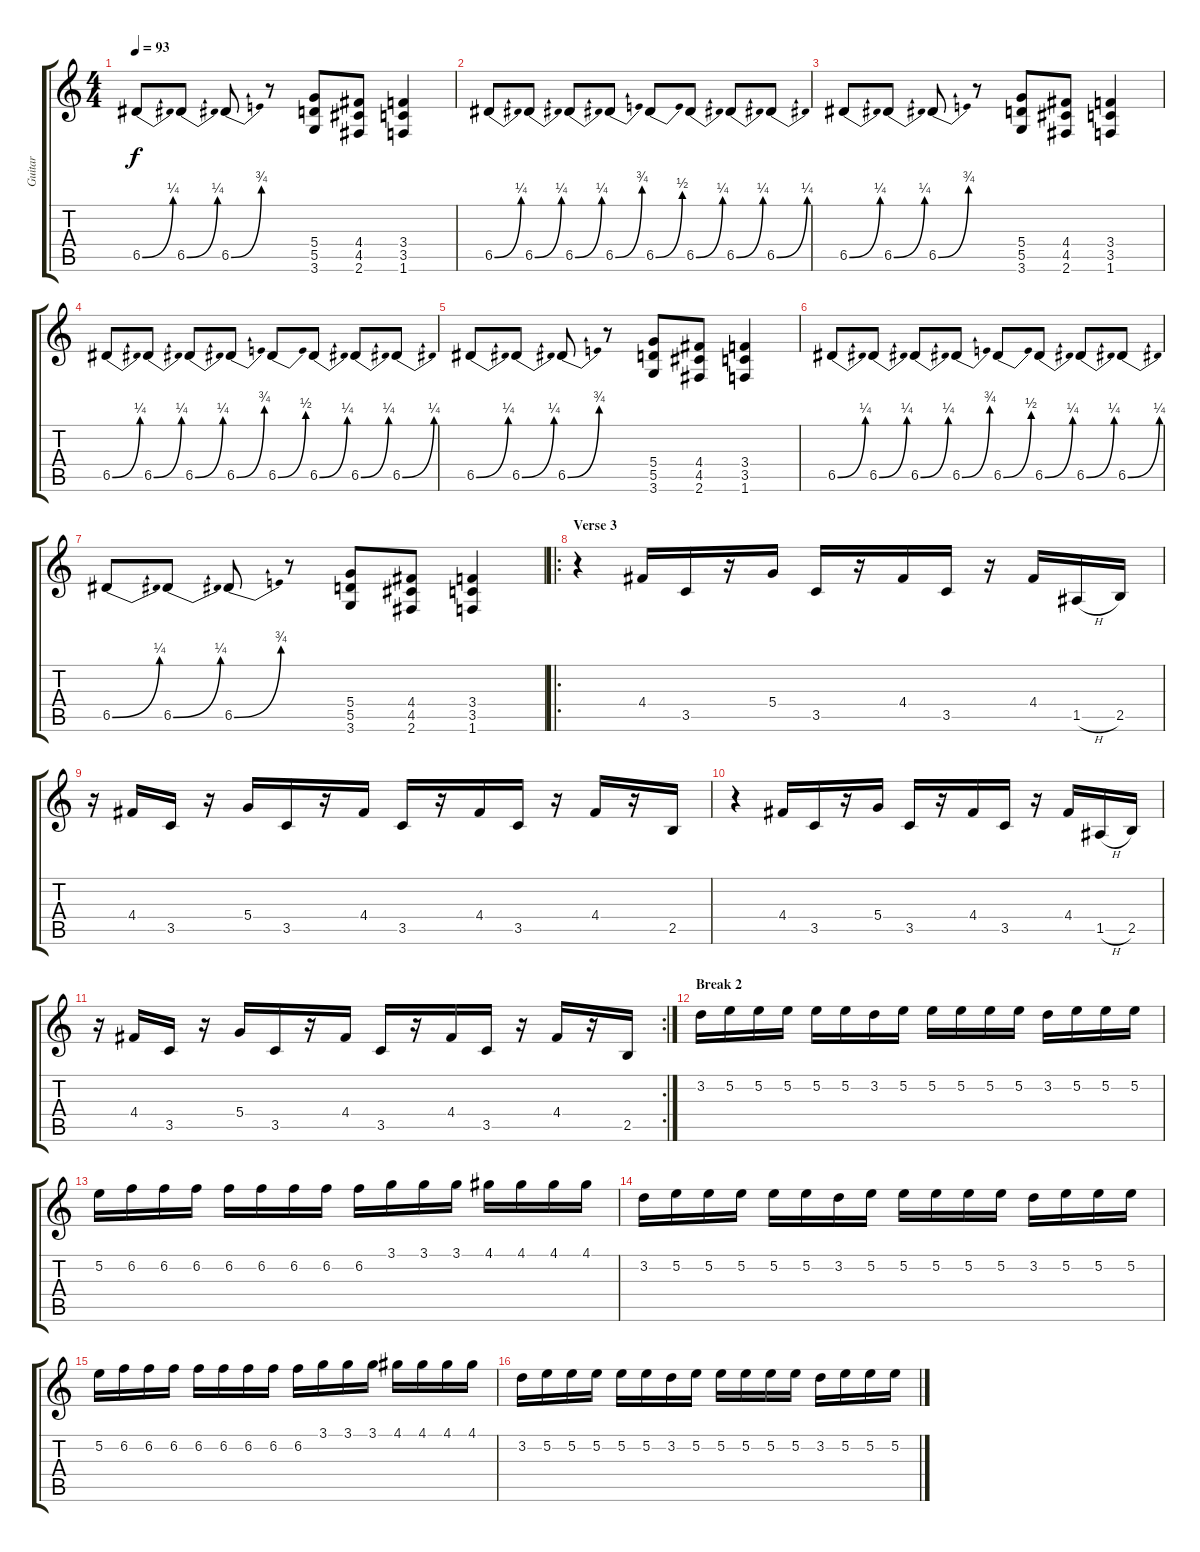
\track ("Guitar" "Guitar") {instrument overdrivenguitar}
\staff {score tabs}
\tuning (E4 B3 G3 D3 A2 E2) {hide}
\ts (4 4)
\tempo 93
\clef g2
\ks c
6.5{be (bend 0 0 60 1)}.8{dy f} 6.5{be (bend 0 0 60 1)}.8 6.5{be (bend 0 0 60 3)}.8 r.8 (5.4 5.5 3.6).8 (4.4 4.5 2.6).8 (3.4 3.5 1.6).4 |
6.5{be (bend 0 0 60 1)}.8{volume 6 balance 5} 6.5{be (bend 0 0 60 1)}.8 6.5{be (bend 0 0 60 1)}.8 6.5{be (bend 0 0 60 3)}.8 6.5{be (bend 0 0 60 2)}.8 6.5{be (bend 0 0 60 1)}.8 6.5{be (bend 0 0 60 1)}.8 6.5{be (bend 0 0 60 1)}.8 |
6.5{be (bend 0 0 60 1)}.8 6.5{be (bend 0 0 60 1)}.8 6.5{be (bend 0 0 60 3)}.8 r.8 (5.4 5.5 3.6).8 (4.4 4.5 2.6).8 (3.4 3.5 1.6).4 |
6.5{be (bend 0 0 60 1)}.8{volume 7 balance 5} 6.5{be (bend 0 0 60 1)}.8 6.5{be (bend 0 0 60 1)}.8 6.5{be (bend 0 0 60 3)}.8 6.5{be (bend 0 0 60 2)}.8 6.5{be (bend 0 0 60 1)}.8 6.5{be (bend 0 0 60 1)}.8 6.5{be (bend 0 0 60 1)}.8 |
6.5{be (bend 0 0 60 1)}.8 6.5{be (bend 0 0 60 1)}.8 6.5{be (bend 0 0 60 3)}.8 r.8 (5.4 5.5 3.6).8 (4.4 4.5 2.6).8 (3.4 3.5 1.6).4 |
6.5{be (bend 0 0 60 1)}.8{volume 8 balance 7} 6.5{be (bend 0 0 60 1)}.8 6.5{be (bend 0 0 60 1)}.8 6.5{be (bend 0 0 60 3)}.8 6.5{be (bend 0 0 60 2)}.8 6.5{be (bend 0 0 60 1)}.8 6.5{be (bend 0 0 60 1)}.8 6.5{be (bend 0 0 60 1)}.8 |
6.5{be (bend 0 0 60 1)}.8 6.5{be (bend 0 0 60 1)}.8 6.5{be (bend 0 0 60 3)}.8 r.8 (5.4 5.5 3.6).8 (4.4 4.5 2.6).8 (3.4 3.5 1.6).4 |
\ro
\section ("" "Verse 3")
r.4{volume 10 balance 8 instrument synthbass1} 4.4.16 3.5.16 r.16 5.4.16 3.5.16 r.16 4.4.16 3.5.16 r.16 4.4.16 1.5{h}.16 2.5.16 |
r.16{instrument synthbass1} 4.4.16 3.5.16 r.16 5.4.16 3.5.16 r.16 4.4.16 3.5.16 r.16 4.4.16 3.5.16 r.16 4.4.16 r.16 2.5.16 |
r.4{instrument synthbass1} 4.4.16 3.5.16 r.16 5.4.16 3.5.16 r.16 4.4.16 3.5.16 r.16 4.4.16 1.5{h}.16 2.5.16 |
\rc 2
r.16{instrument synthbass1} 4.4.16 3.5.16 r.16 5.4.16 3.5.16 r.16 4.4.16 3.5.16 r.16 4.4.16 3.5.16 r.16 4.4.16 r.16 2.5.16 |
\section ("" "Break 2")
3.2.16{volume 10 balance 3 instrument shamisen} 5.2.16 5.2.16 5.2.16 5.2.16 5.2.16 3.2.16 5.2.16 5.2.16 5.2.16 5.2.16 5.2.16 3.2.16 5.2.16 5.2.16 5.2.16 |
5.2.16 6.2.16 6.2.16 6.2.16 6.2.16 6.2.16 6.2.16 6.2.16 6.2.16 3.1.16 3.1.16 3.1.16 4.1.16 4.1.16 4.1.16 4.1.16 |
3.2.16{instrument shamisen} 5.2.16 5.2.16 5.2.16 5.2.16 5.2.16 3.2.16 5.2.16 5.2.16 5.2.16 5.2.16 5.2.16 3.2.16 5.2.16 5.2.16 5.2.16 |
5.2.16 6.2.16 6.2.16 6.2.16 6.2.16 6.2.16 6.2.16 6.2.16 6.2.16 3.1.16 3.1.16 3.1.16 4.1.16 4.1.16 4.1.16 4.1.16 |
3.2.16{instrument shamisen} 5.2.16 5.2.16 5.2.16 5.2.16 5.2.16 3.2.16 5.2.16 5.2.16 5.2.16 5.2.16 5.2.16 3.2.16 5.2.16 5.2.16 5.2.16
